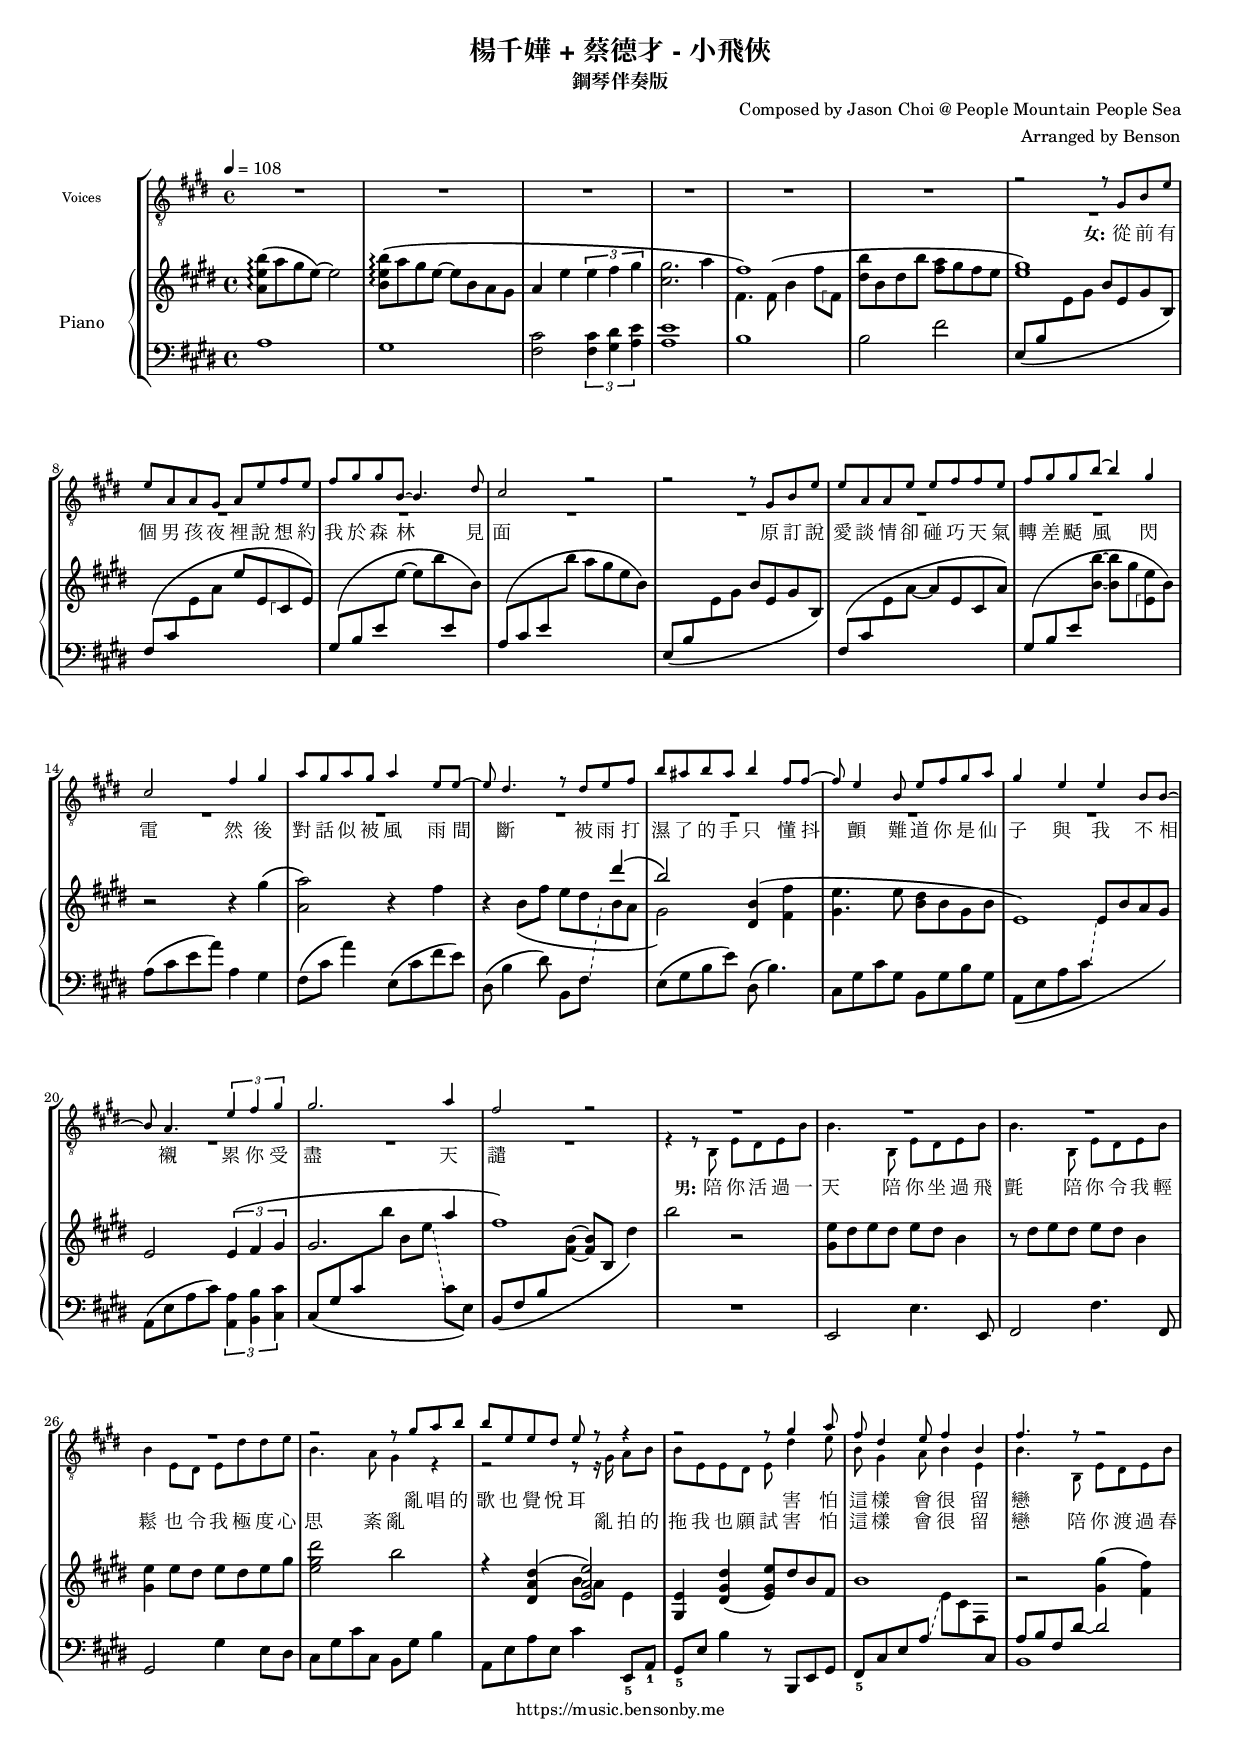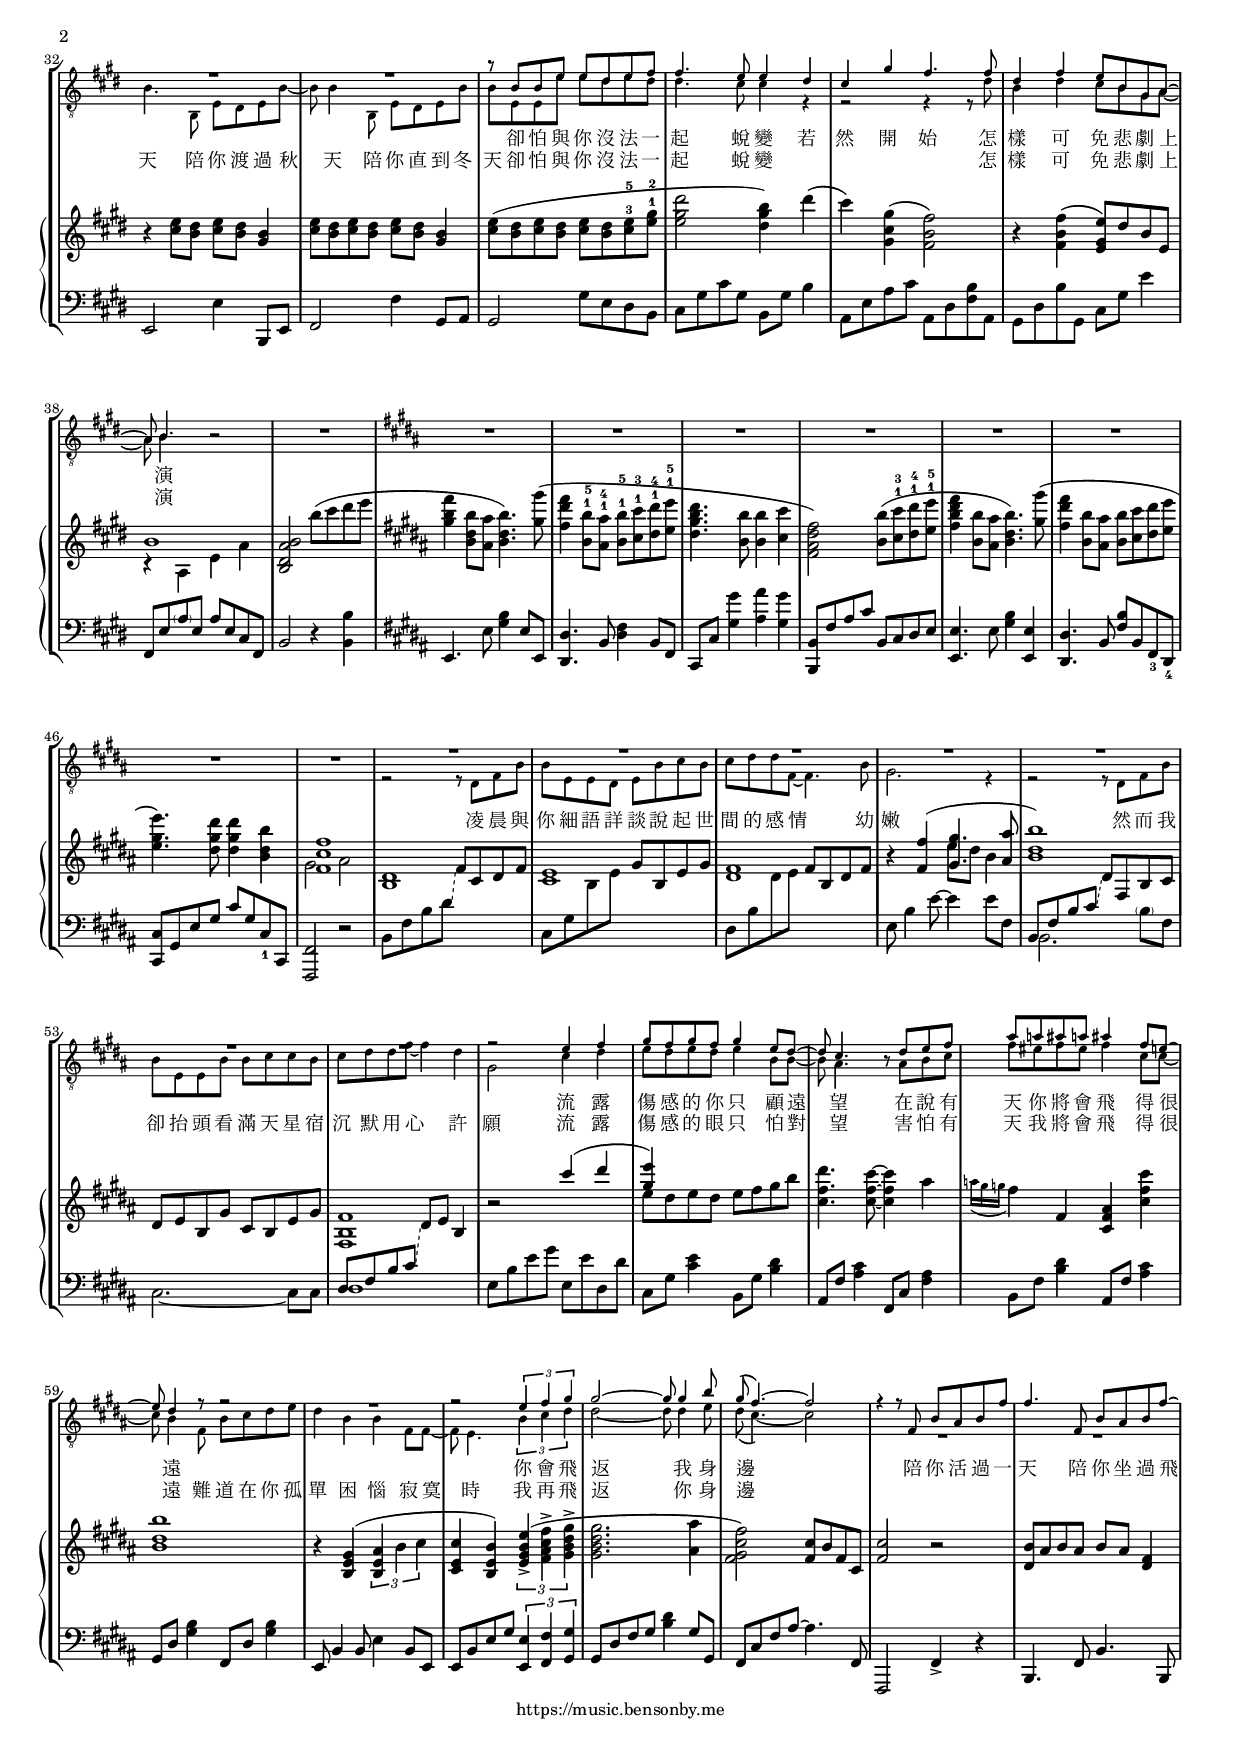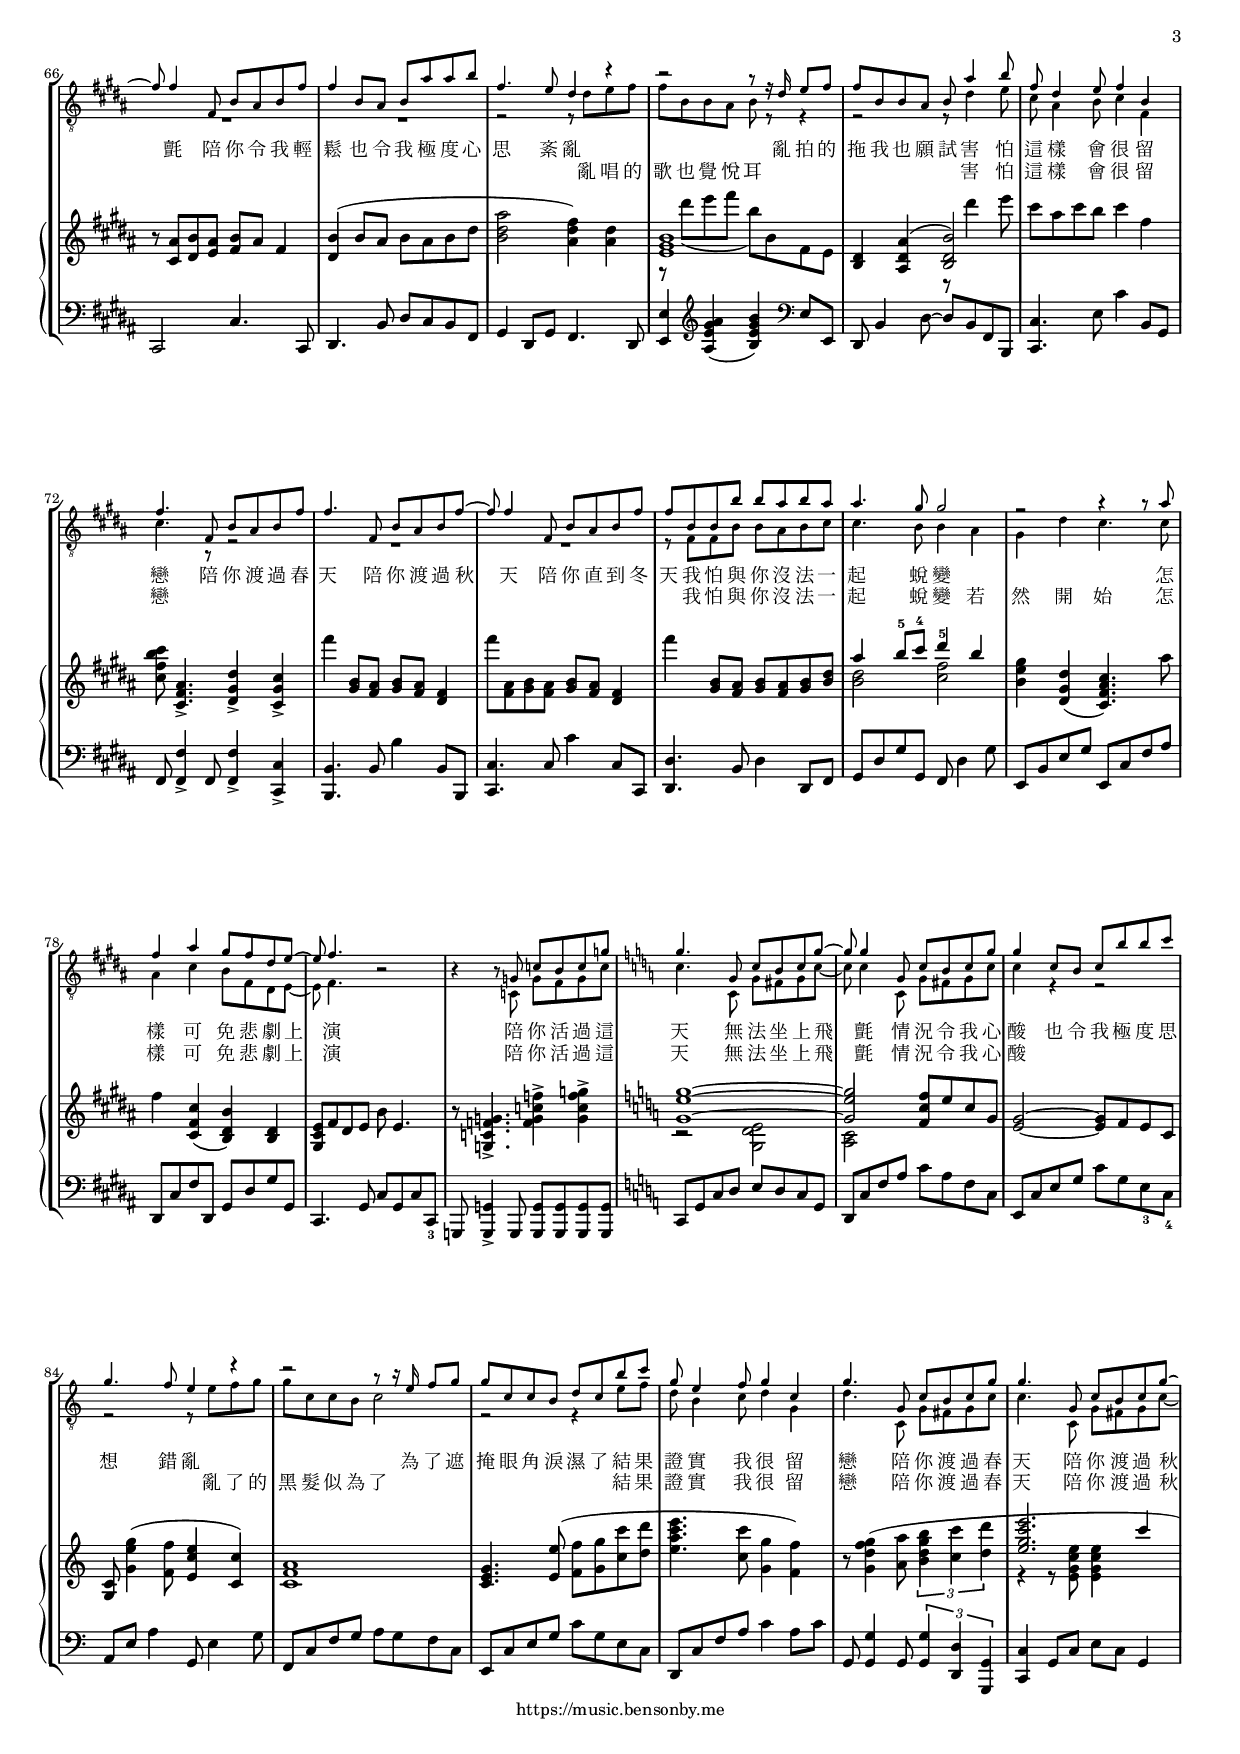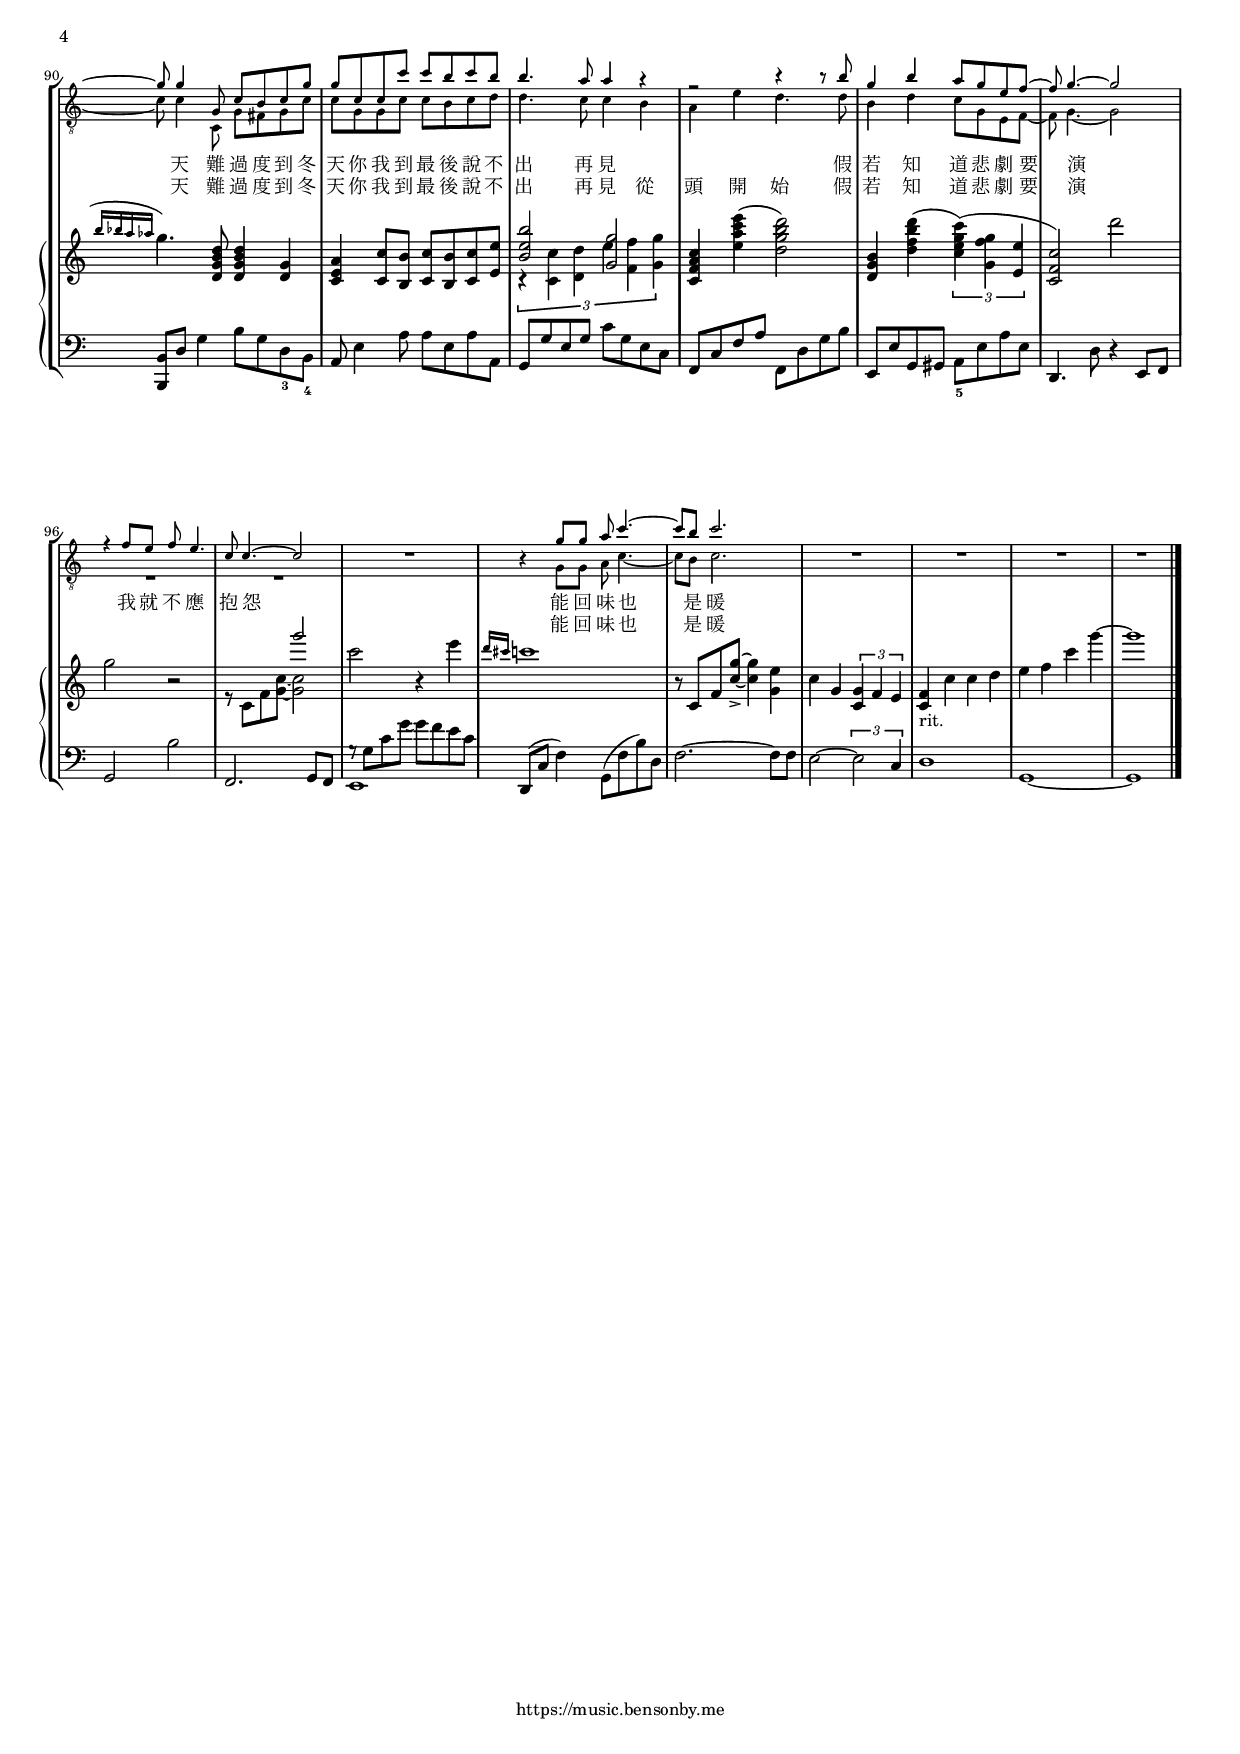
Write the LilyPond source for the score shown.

\version "2.18.2"
\include "articulate.ly"
#(set-global-staff-size 15)

% TODO
% make code cleaner? - slow syntax parsing for long upper and lower?
% merge rests from two voices, hide rest for solo at first verse?
% add phrasing slur for voices
% fingering position, e.g. episode
% left right hand distribution of first verse, and bar 16? (switch? to try)
% dynamics

cr = \change Staff = "right"
cl = \change Staff = "left"
rhMark = \markup { 
  \path #0.1 #'((moveto -1 0)(rlineto 0 -1.5)(rlineto 0.5 0))
}
lhMark = \markup { 
  \path #0.1 #'((moveto 0 1)(rlineto -0.5 0)(rlineto 0 -1.5))
}

upper-intro = \relative c'' {
  <a e' b'>8\arpeggio\( a' gis e~\) e2
  << {
    \stemNeutral
    <b e b'>8\arpeggio\( a' gis e~ e b a gis
    a4 e' \times 2/3 {e fis gis}
    <cis, gis'>2. a'4
    fis1\)
  } \\ {
    s1*3
    fis,4. fis8^\( b4 fis'8
    \set fingeringOrientations = #'(left)
    <fis,\finger \lhMark>
    \stemNeutral
    <b' dis,>8 b, dis b' <a fis> gis fis e
    <e gis>1\)
  } >>
}

upper-verse-one = \relative c''' {
  s1
  s1
  s1
  s1
  s1
  s1
  r2 r4 gis4\(
  <a, a'>2\) r4 fis'4
  r4 << {
    s4 s4 dis'4\( b2\)
  } \\ {
    b,8\( fis' e dis b a gis2\)
  } >>
  <dis b'>4\( <fis fis'>
  <gis e'>4. e'8 <b dis> b gis b
  e,1\)
  e2 \times 2/3 {e4\( fis gis}
  gis2. \stemUp a'4
  \stemNeutral
  fis1\)
  b2 r2
}

upper-chorus-one = \relative c'' {
  <e gis,>8 dis e dis e dis b4
  r8 dis e dis e dis b4
  <gis e'>4 e'8 dis e dis e gis
  <e gis dis'>2 b'
  << {r4 <dis,, a' dis>4( <e a e'>2)} \\ {s2 b'8 a e4} >>
  <gis, e'> <dis' gis dis'>( <e gis e'>8) dis' b fis
  b1
  r2 <gis gis'>4( <fis fis'>)
  r4 <cis' e>8 <b dis> <cis e> <b dis> <gis b>4
  <cis e>8 <b dis> <cis e> <b dis> <cis e> <b dis> <gis b>4
  <cis e>8( <b dis> <cis e> <b dis> <cis e> <b dis> <cis^3 e^5> <e^1 gis^2>
  <e gis dis'>2 <dis gis b>4) dis'(
  cis) <gis, cis gis'>( <fis b fis'>2)
  r4 <fis b fis'>4( <e gis e'>8) dis' b e,
  << {b'1} \\ {r4 a, e' a} >>
  <b, dis a' b>2
}

upper-episode = \relative c''' {
  b8( cis dis e \key b \major
  <gis, b fis'>4 <b, dis b'>8 <ais ais'> <b dis b'>4.) <gis' gis'>8(
  <fis dis' fis>4 <b,^1 b'^5>8 <ais^1 ais'^4> <b^1 b'^5> <cis^1 cis'^3> <dis^1 dis'^4> <e^1 e'^5>
  <dis gis b dis>4. <b b'>8 <b b'>4 <cis cis'>
  <fis, ais dis fis>2) <b b'>8( <cis^1 cis'^3> <dis^1 dis'^4> <e^1 e'^5>
  <fis b dis fis>4 <b, b'>8 <ais ais'> <b dis b'>4.) <gis' gis'>8(
  <fis dis' fis>4 <b, b'>8 <ais ais'> <b b'> <cis cis'> <dis dis'> <e e'>
  <e gis e'>4.) <dis gis dis'>8 <dis gis dis'>4 <b dis b'>
  << {<fis cis' fis>1} \\ {gis2 ais} >>
}

upper-verse-two = \relative c' {
  <b dis>1
  <cis e>
  <dis fis>
  r4 << {<fis fis'>( <gis gis'>4. <ais ais'>8} \\ {s4 e'8 dis b4} >>
  << {<b dis b'>1)} \\ {} >>
  s1
  <fis, b fis'>1
  r2 << {cis'''4( dis} \\ {s2} >>
  << {<gis, e'>4)} \\ {e8 dis e dis e fis gis b} >>
  <cis, fis dis'>4. <cis fis cis'>8~ <cis fis cis'>4 ais'
  << {s4} \\ {\appoggiatura {a16[ gis g]} fis4} >> fis, <cis fis ais>4 <cis' fis cis'>
  <b dis b'>1
  r4 <b, e gis>( \times 2/3 {<b e ais>4 b' cis}
  <cis, e cis'>4 <b e b'>) \times 2/3 {<e gis b e>4->( <fis ais cis fis>-> <gis b dis gis>->}
  <gis b dis gis>2. <ais ais'>4
  <fis gis cis fis>2) <fis cis'>8 b fis cis
  <fis cis'>2 r2
}

upper-chorus-two = \relative c'' {
  <b dis,>8 ais b ais b ais <dis, fis>4
  r8 <cis ais'> <dis b'> <e ais> <fis b> ais fis4
  <dis b'>4( b'8 ais b ais b dis
  <b dis ais'>2 <ais dis fis>4) <ais dis>
  << {<e gis b>1} \\ {r8 dis''( e fis b,) b, fis e} >>
  <b dis>4 << {<ais dis ais'>( <b dis b'>2)} \\ {s4 r8 dis''4 e8} >>
  cis8 ais cis b cis4 fis,
  <cis fis b cis>8 <cis, fis ais>4.-> <dis gis dis'>4-> <cis gis' cis>->
  fis''4 <gis,, b>8 <fis ais> <gis b> <fis ais> <dis fis>4
  fis''8 <fis,, ais>8 <gis b> <fis ais> <gis b> <fis ais> <dis fis>4
  fis''4 <gis,, b>8 <fis ais> <gis b> <fis ais> <gis b> <b dis>
  << {ais'4 b8^5 cis^4 dis4^5 b} \\ {<b, dis>2 <cis fis>2} >>
  <b e gis>4 <dis, gis dis'>4( <cis fis ais cis>4.) ais''8
  fis4 <cis, fis cis'>4( <b dis b'>4) <b dis>
  <gis cis e>8 fis' dis e b' e,4.
}

upper-chorus-three = \relative c' {
  r8 <g c f g>4.-> <f' g c f>4-> <g c f g>-> \key c \major

  << {<g e' g>1~} \\ {r2 <g, d' e>2} >>
  << {<g' e' g>2 <f c' f>8 e' c g} \\ {<a, c>2} >>
  <e' g>2~ <e g>8 f e c
  <g c>8 <g' e' g>4( <f f'>8 <e c' e>4 <c c'>)
  <c f a>1
  <c e g>4. <e e'>8( <f f'> <g g'> <c c'> <d d'>
  <e a c e>4. <c c'>8 <g g'>4 <f f'>)
  r8 <g d' f g>4( <a a'>8 \times 2/3 {<b d g b>4 <c c'> <d d'>}
  << {<e g c e>2. c'4} \\ {r4 r8 <e,, g c e> <e g c e>4} >>
  \grace{b''16[ bes a aes]} g4.) <d, g b d>8 <d g b d>4 <d g>
  <c e a>4 <c c'>8 <b b'> <c c'> <b b'> <c c'> <e e'>
  << {<b' e b'>2 <g g'>2} \\ {\times 2/3 {r4 <c, c'> <d d'> <e'> <f, f'> <g g'>}} >>
  <c, f a c>4 <e' a c e>( <d g b d>2)
  <d, g b>4 <d' f b d>4( \times 2/3 {<c e g c>4)( <g f' g> <e e'>}
  <c f c'>2) d''2
  g,2 r
}

upper-ending = \relative c'''' {
  s2 \stemUp g2
  \stemNeutral c, r4 e
  \grace{d16[ cis]} c1
  r8 c,, f <c' g'>8~-> <c g'>4 <g e'>
  c g \times 2/3 {<c, g'>4 f e}
  <c f>4_"rit." c' c d
  e f c' g'~
  g1 \bar "|."
}

lower-intro = \relative c' {
  a1
  gis
  <fis cis'>2 \times 2/3 {<fis cis'>4 <gis dis'> <a e'>}
  <a e'>1
  b1
  b2 fis'
}

lower-verse-one = \relative c {
  e8_\( b' \cr e gis b e, gis b,\)
  \cl fis\( cis' \cr e a e' e,
  \set fingeringOrientations = #'(left)
  <cis\finger \lhMark> e\)
  \cl gis,\( b e \cr e'~ e b' \cl e,, \cr b'\)
  \cl a,\( cis e \cr b'' a gis e b\)
  \cl e,,_\( b' \cr e gis b e, gis b,\)
  \cl fis\( cis' \cr e a~ a e cis a'\)
  \cl gis,\( b e \cr <b' b'>~ <b b'> gis' <e,\finger \lhMark e'> b'\)
  \cl a,\( cis e a\) a,4 gis
  fis8\( cis' a'4\) e,8\( cis' fis e\)
  dis,\( b'4 dis8\) b, \once \override Glissando #'style = #'dashed-line fis'\glissando
  \hideNotes \cr b'4
  \unHideNotes \cl
  e,,8\( gis b e\) dis,\( b'4.\)
  cis,8 gis' cis gis b, gis' b gis
  a,_\( e' a \once \override Glissando #'style = #'dashed-line cis \glissando \cr e b' a gis\)
  \cl a,,\( e' a cis\) \times 2/3 {<a, a'>4 <b b'> <cis cis'>}
  cis8_\( gis' cis \cr b'' b,[ \once \override Glissando #'style = #'dashed-line e]\glissando \cl cis, e,\)
  b_\( fis' b \cr <fis' b>~ <fis b> b, dis'4\)
  \cl R1
}

lower-chorus-one = \relative c, {
  e2 e'4. e,8
  fis2 fis'4. fis,8
  gis2 gis'4 e8 dis
  cis8 gis' cis cis, b gis' b4
  a,8 e' a e cis'4 e,,8_5 a_1
  gis8_5 e' b'4 r8 b,, e gis
  fis8_5 cis' e \once \override Glissando #'style = #'dashed-line a \glissando \cr e' cis fis, \cl cis
  << {b1} \\ {\stemUp a'8 b fis dis'~ dis2} >>
  \stemNeutral e,,2 e'4 b,8 e
  fis2 fis'4 gis,8 a
  gis2 gis'8 e dis b
  cis gis' cis gis b, gis' b4
  a,8 e' a cis a, dis <fis b> a,
  gis dis' b' gis, cis gis' e'4
  fis,,8 e' \parenthesize a e a e cis fis,
  b2
}
 
lower-episode = \relative c {
  r4 <b b'> \key b \major
  e,4. e'8 <gis b>4 e8 e,
  <dis dis'>4. b'8 <dis fis>4 b8 fis
  cis8 cis' <gis' gis'>4 <ais ais'> <gis gis'>
  <b,, b'>8 fis'' ais cis b, cis dis e
  <e, e'>4. e'8 <gis b>4 <e, e'>4
  <dis dis'>4. b'8 <fis' b>8 b, fis_3 dis_4
  <cis cis'>8 gis' e' gis cis gis cis,_1 cis,
  <fis, fis'>2 r2
}

lower-verse-two = \relative c {
  b8 fis' b \once \override Glissando #'style = #'dashed-line dis \glissando \cr fis cis dis fis
  \cl \stemDown cis, gis' \cr b e \stemNeutral gis b, e gis
  \cl \stemDown dis, b' \cr dis e \stemNeutral fis b, dis fis
  \cl e, b'4 e8~ e4 e8 fis,8
  << {b,8 fis' b \once \override Glissando #'style = #'dashed-line cis \glissando \cr dis fis, b cis} \\ {\cl b,2. \parenthesize b'8 fis} >>
  << {\cr dis' e b gis' cis, b e gis} \\ {\cl cis,,2.~ cis8 cis} >>
  << {dis8 fis b \once \override Glissando #'style = #'dashed-line cis \glissando \cr dis e b4} \\ {\cl dis,1} >>
  \stemNeutral e8 b' e gis e, e' dis, dis'
  cis, gis' <cis e>4 b,8 gis' <b dis>4
  ais,8 fis' <ais cis>4 fis,8 cis' <fis ais>4
  b,8 fis' <b dis>4 ais,8 fis' <ais cis>4
  gis,8 dis' <gis b>4 fis,8 dis' <gis b>4
  e,8 b'4 b8 e4 b8 e,
  e b' e gis \times 2/3 {<e, e'>4 <fis fis'> <gis gis'>}
  gis8 dis' fis gis <b dis>4 gis8 gis,
  fis cis' fis ais~ ais4. fis,8
  fis,2 fis'4-> r4
}

lower-chorus-two = \relative c, {
  b4. fis'8 b4. b,8
  cis2 cis'4. cis,8
  dis4. b'8 dis8 cis b fis
  gis4 dis8 gis fis4. dis8
  <e e'>4 \clef treble  <ais' e' gis ais>( <b e gis b>) \clef bass e,8 e,
  dis b'4 dis8~ dis8 b fis b,
  <cis cis'>4. e'8 cis'4 b,8 gis
  fis <fis fis'>4-> fis8 <fis fis'>4-> <cis cis'>->
  <b b'>4. b'8 b'4 b,8 b,
  <cis cis'>4. cis'8 cis'4 cis,8 cis,
  <dis dis'>4. b'8 dis4 dis,8 fis
  gis dis' gis gis, fis8 dis'4 gis8
  e, b' e gis e, cis' fis ais
  dis,, cis' fis dis, gis dis' gis gis,
  cis,4. gis'8 cis gis cis cis,_3
}

lower-chorus-three = \relative c, {
  g8 <g g'>4-> g8 <g g'> <g g'> <g g'> <g g'>  \key c \major
  c8 g' c d e d c g
  d c' f a c a f c
  e, c' e g c g e_3 c_4
  a e' a4 g,8 e'4 g8
  f, c' f g a g f c
  e, c' e g c g e c
  d, c' f a c4 a8 c
  g,8 <g g'>4 g8 \times 2/3 {<g g'>4 <d d'> <g, g'>}
  <c c'>4 g'8 c e c g4
  <b, b'>8 d'8 g4 b8 g d_3 b_4
  a8 e'4 a8 a e a a,
  g g' e g c g e c
  f, c' f a f, d' g b
  e,, e' g, gis a_5 e' a e
  d,4. d'8 r4 e,8 f
  g2 b'
}

lower-ending = \relative c, {
  << {f2. g8 f} \\ {\cr r8 c'' f <g c>~ <g c>2} >>
  << {e,,1} \\ {g'8\rest g c g'~ g f e c} >>
  d,,8( c' f4) g,8( f' b) d,
  f2.~ f8 f
  e2~ \times 2/3 {e2 c4}
  d1
  g,~
  g \bar "|."
}

upper = \relative c {
  \clef treble \key e \major \time 4/4 \tempo 4 = 108
  \upper-intro
  \upper-verse-one
  \upper-chorus-one
  \upper-episode
  \upper-verse-two
  \upper-chorus-two
  \upper-chorus-three
  \upper-ending
}

lower = \relative c {
  \clef bass \key e \major \time 4/4
  \lower-intro
  \lower-verse-one
  \lower-chorus-one
  \lower-episode
  \lower-verse-two
  \lower-chorus-two
  \lower-chorus-three
  \lower-ending
}

melodyf = \relative c' {
  \clef treble \key e \major \time 4/4
  \override Script #'padding = #2

  R1 R1 R1 R1 R1 R1

    r2 r8 gis b e e a, a gis a e' fis e fis gis gis b,~ b4. dis8 cis2 r2
    r2 r8 gis b e e a, a e' e fis fis e fis gis gis b~ b4 gis cis,2 fis4 gis
    a8 gis a gis a4 e8 e~ e dis4. r8 dis e fis b ais b ais b4 fis8 fis~ fis e4 b8 e fis gis a
    gis4 e e b8 b~ b a4. \times 2/3 {e'4 fis gis} gis2. a4 fis2 r2 R1

    R1 R1 R1 r2 r8 gis a b b e, e dis e r r4 r2 r8 gis4 a8 fis dis4 e8 fis4 b, fis'4. r8 r2
    R1 R1 r8 b, b e e dis e fis fis4. e8 e4 dis cis gis' fis4. fis8 dis4 fis e8 b gis a~
    a b4. r2 R1 \key b \major R1 R1 R1 R1 R1 R1 R1 R1 R1 R1 R1 R1 R1 R1 R1
    r2 e4 fis gis8 fis gis fis gis4 e8 dis~ dis cis4. r8 dis e fis ais a ais a ais4 fis8 e~ e dis4 r8 r2
    R1 r2 \times 2/3 {e4 fis gis} gis2~ gis8 gis4 b8 gis( fis4.~) fis2
    r4 r8 fis, b ais b fis' fis4. fis,8 b ais b fis'~ fis fis4 fis,8 b ais b fis'
    fis4 b,8 ais b ais' ais b fis4. e8 dis4 r
    r2 r8 r16 dis16 e8 fis fis b, b ais b ais'4 b8 fis dis4 e8 fis4 b,
    fis'4. fis,8 b ais b fis' fis4. fis,8 b ais b fis'~ fis fis4 fis,8 b ais b fis'
    fis b, b b' b ais b ais ais4. gis8 gis2
    r2 r4 r8 ais fis4 ais gis8 fis dis e~ e fis4. r2
    r4 r8 g, c b c g' \key c \major g4. g,8 c b c g'~ g g4 g,8 c b c g'
    g4 c,8 b c b' b c g4. f8 e4 r4 r2 r8 r16 e f8 g g c, c b d c b' c
    g e4 f8 g4 c, g'4. g,8 c b c g' g4. g,8 c b c g'~ g g4 g,8 c b c g'
    g c, c c' c b c b b4. a8 a4 r4 r2 r4 r8 b g4 b a8 g e f~ f g4.~ g2
    r4 f8 e f e4. c8 c4.~ c2 R1 r4 g'8 g a c4.~ c8 b c2. R1 R1 R1 R1 \bar "|."
}

lyricsf = \lyricmode {
  \set stanza = #"女:"
  從 前 有 個 男 孩 夜 裡 說 想 約 我 於 森 林 見 面
  原 訂 說 愛 談 情 卻 碰 巧 天 氣 轉 差 颳 風 閃 電
  然 後 對 話 似 被 風 雨 間 斷
  被 雨 打 濕 了 的 手 只 懂 抖 顫 難 道 你 是 仙 子
  與 我 不 相 襯 累 你 受 盡 天 譴
  亂 唱 的 歌 也 覺 悅 耳
  害 怕 這 樣 會 很 留 戀
  卻 怕 與 你 沒 法 一 起 蛻 變
  若 然 開 始 怎 樣 可 免 悲 劇 上 演
  流 露 傷 感 的 你 只 顧 遠 望
  在 說 有 天 你 將 會 飛 得 很 遠
  你 會 飛 返 我 身 邊
  陪 你 活 過 一 天 陪 你 坐 過 飛 氈
  陪 你 令 我 輕 鬆 也 令 我 極 度 心 思 紊 亂
  亂 拍 的 拖 我 也 願 試
  害 怕 這 樣 會 很 留 戀
  陪 你 渡 過 春 天 陪 你 渡 過 秋 天
  陪 你 直 到 冬 天
  我 怕 與 你 沒 法 一 起 蛻 變
  怎 樣 可 免 悲 劇 上 演
  陪 你 活 過 這 天 無 法 坐 上 飛 氈
  情 況 令 我 心 酸
  也 令 我 極 度 思 想 錯 亂
  為 了 遮 掩 眼 角 淚 濕 了
  結 果 證 實 我 很 留 戀
  陪 你 渡 過 春 天 陪 你 渡 過 秋 天
  難 過 度 到 冬 天 你 我 到 最 後 說 不 出 再 見
  假 若 知 道 悲 劇 要 演
  我 就 不 應 抱 怨
  能 回 味 也 是 暖
}

melodym = \relative c' {
    \clef "treble_8" \key e \major \time 4/4
    R1 R1 R1 R1 R1 R1
    R1 R1 R1 R1 R1 R1 R1 R1
    R1 R1 R1 R1 R1 R1 R1 R1
    r4 r8 b, e dis e b' b4. b,8 e dis e b' b4.
    b,8 e dis e b' b4 e,8 dis e dis' dis e b4. a8 gis4 r4
    r2 r8 r16 gis a8 b b e, e dis e dis'4 e8 b gis4 a8 b4 e, b'4.
    b,8 e dis e b' b4. b,8 e dis e b'~ b b4 b,8 e dis e b' b
    e, e e' e dis e dis dis4. cis8 cis4 r4 
    r2 r4 r8 dis b4 dis cis8 b gis a~ a b4. r2 R1
    \key b \major R1 R1 R1 R1 R1 R1 R1 R1
    r2 r8 dis,8 fis b b e, e dis e b' cis b cis dis dis fis,8~ fis4. b8 gis2. r4
    r2 r8 dis fis b b e, e b' b cis cis b cis dis dis fis~ fis4 dis gis,2 cis4 dis
    e8 dis e dis e4 b8 b~ b ais4. r8 ais b cis fis eis fis eis fis4 cis8 cis~
    cis b4 fis8 b cis dis e dis4 b b fis8 fis~ fis e4. \times 2/3 {b'4 cis dis}
    dis2~ dis8 dis4 e8 dis( cis4.~) cis2 R1 R1 R1 R1
    r2 r8 dis8 e fis fis b, b ais b r8 r4 r2 r8 dis4 e8 cis ais4 b8 cis4 fis, cis'4. r8 r2
    R1 R1 r8 fis, fis b b ais b cis cis4. b8 b4 ais gis dis' cis4. cis8 ais4 cis b8 fis dis e~ e fis4. r2
    r4 r8 c g' fis g c \key c \major c4. c,8 g' fis g c~ c c4 c,8 g' fis g c c4 r4 r2
    r2 r8 e f g g c, c b c2 r2 r4 e8 f d b4 c8 d4 g, d'4. c,8 g' fis g c 
    c4. c,8 g' fis g c~ c c4 c,8 g' fis g c c g g c c b c d d4. c8 c4 b
    a e' d4. d8 b4 d c8 g e f~ f g4.~ g2 R1 R1 R1 r4 g8 g a c4.~ c8 b c2. R1 R1 R1 R1 \bar "|."
}

lyricsm = \lyricmode {
  \set stanza = #"男:"
  陪 你 活 過 一 天 陪 你 坐 過 飛 氈
  陪 你 令 我 輕 鬆 也 令 我 極 度 心 思 紊 亂
  \once \override LyricText #'self-alignment-X = #1
  亂 拍 的 拖 我 也 願 試
  害 怕 這 樣 會 很 留 戀
  陪 你 渡 過 春 天 陪 你 渡 過 秋 天
  陪 你 直 到 冬 天 卻 怕 與 你 沒 法 一 起 蛻 變
  怎 樣 可 免 悲 劇 上 演
  凌 晨 與 你 細 語 詳 談 說 起 世 間 的 感 情 幼 嫩
  然 而 我 卻 抬 頭 看 滿 天 星 宿 沉 默 用 心 許 願
  流 露 傷 感 的 眼 只 怕 對 望
  害 怕 有 天 我 將 會 飛 得 很 遠
  難 道 在 你 孤 單 困 惱 寂 寞 時
  我 再 飛 返 你 身 邊
  亂 唱 的 歌 也 覺 悅 耳
  害 怕 這 樣 會 很 留 戀
  我 怕 與 你 沒 法 一 起 蛻 變
  若 然 開 始 怎 樣 可 免 悲 劇 上 演
  陪 你 活 過 這 天 無 法 坐 上 飛 氈
  情 況 令 我 心 酸
  亂 了 的 黑 髮 似 為 了
  結 果 證 實 我 很 留 戀
  陪 你 渡 過 春 天 陪 你 渡 過 秋 天
  難 過 度 到 冬 天 你 我 到 最 後 說 不 出 再 見
  從 頭 開 始 假 若 知 道 悲 劇 要 演
  能 回 味 也 是 暖
}

\paper {
  oddFooterMarkup = \markup { \fill-line { "https://music.bensonby.me" }}
  evenFooterMarkup = \markup { \fill-line { "https://music.bensonby.me" }}
}

\header {
  title = "楊千嬅 + 蔡德才 - 小飛俠"
  subtitle = "鋼琴伴奏版"
  arranger = "Arranged by Benson"
  composer = "Composed by Jason Choi @ People Mountain People Sea"
}

\book {
\score {
  \new StaffGroup <<
    \new Staff \with {
      \consists "Merge_rests_engraver"
    } <<
      \set Staff.instrumentName = #"Voices"
      \set Staff.fontSize = #-2
      \override StaffSymbol #'staff-space = #(magstep -3)
      \set Staff.midiInstrument = #"oboe"
      \new Voice = "Female" { \voiceOne \melodyf }
      \new Voice = "Male" { \voiceTwo \melodym }
    >>
    \context Lyrics = soprano { s1}
    \context Lyrics = tenor {s1}
    \context Lyrics = soprano \lyricsto Female \lyricsf
    \context Lyrics = tenor \lyricsto Male \lyricsm
    \new PianoStaff <<
      \set PianoStaff.instrumentName = #"Piano"
      \new Staff = "right" {
        \keepWithTag #'written \upper
      }
      \new Staff = "left" {
        \keepWithTag #'written \lower
      }
    >>
  >>
  \layout {
    \context {
      \type "Engraver_group"
      \name Dynamics
      \alias Voice
      \consists "Output_property_engraver"
      \consists "Piano_pedal_engraver"
      \consists "Script_engraver"
      \consists "New_dynamic_engraver"
      \consists "Dynamic_align_engraver"
      \consists "Text_engraver"
      \consists "Skip_event_swallow_translator"
      \consists "Axis_group_engraver"


      \override DynamicLineSpanner #'Y-offset = #0
      \override TextScript #'font-size = #2
      \override TextScript #'font-shape = #'italic
      \override VerticalAxisGroup #'minimum-Y-extent = #'(-1 . 1)
    }
    \context {
      \RemoveEmptyStaffContext
    }
    % \context {
      % \Score
      % \override VerticalAxisGroup #'remove-first = ##t
    % }
  }
}
\score {
  \new StaffGroup <<
    \new Staff <<
      \set Staff.fontSize = #-2
      \override StaffSymbol #'staff-space = #(magstep -3)
      \set Staff.midiInstrument = #"oboe"
      \new Voice = "Female" { \voiceOne \melodyf }
      \new Voice = "Male" { \voiceTwo \melodym }
    >>
    \context Lyrics = soprano { s1}
    \context Lyrics = tenor {s1}
    \context Lyrics = soprano \lyricsto Female \lyricsf
    \context Lyrics = tenor \lyricsto Male \lyricsm
    \new PianoStaff <<
      \set PianoStaff.instrumentName = #"Piano  "
      \new Staff = "right" {
        \articulate << \keepWithTag #'midi \upper >>
      }
      \new Staff = "left" {
        \articulate << \keepWithTag #'midi \lower >>
      }
    >>
  >>
  \midi {
  }
}
}
